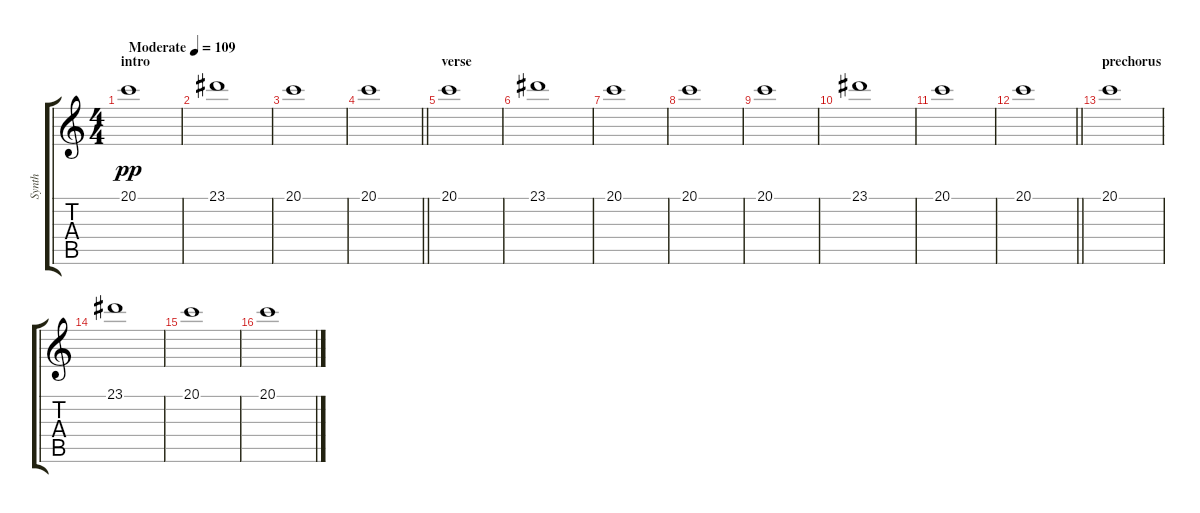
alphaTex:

\track ("Synth" "Synth") {instrument pad8sweep}
\staff {score tabs}
\tuning (E4 B3 G3 D3 A2 E2) {hide}
\ts (4 4)
\section ("" "intro")
\tempo (109 "Moderate")
\clef g2
\ks c
20.1.1{dy pp instrument pad8sweep} |
23.1.1 |
20.1.1 |
\barLineRight lightlight
20.1.1 |
\section ("" "verse")
20.1.1 |
23.1.1 |
20.1.1 |
20.1.1 |
20.1.1 |
23.1.1 |
20.1.1 |
\barLineRight lightlight
20.1.1 |
\section ("" "prechorus")
20.1.1 |
23.1.1 |
20.1.1 |
20.1.1
